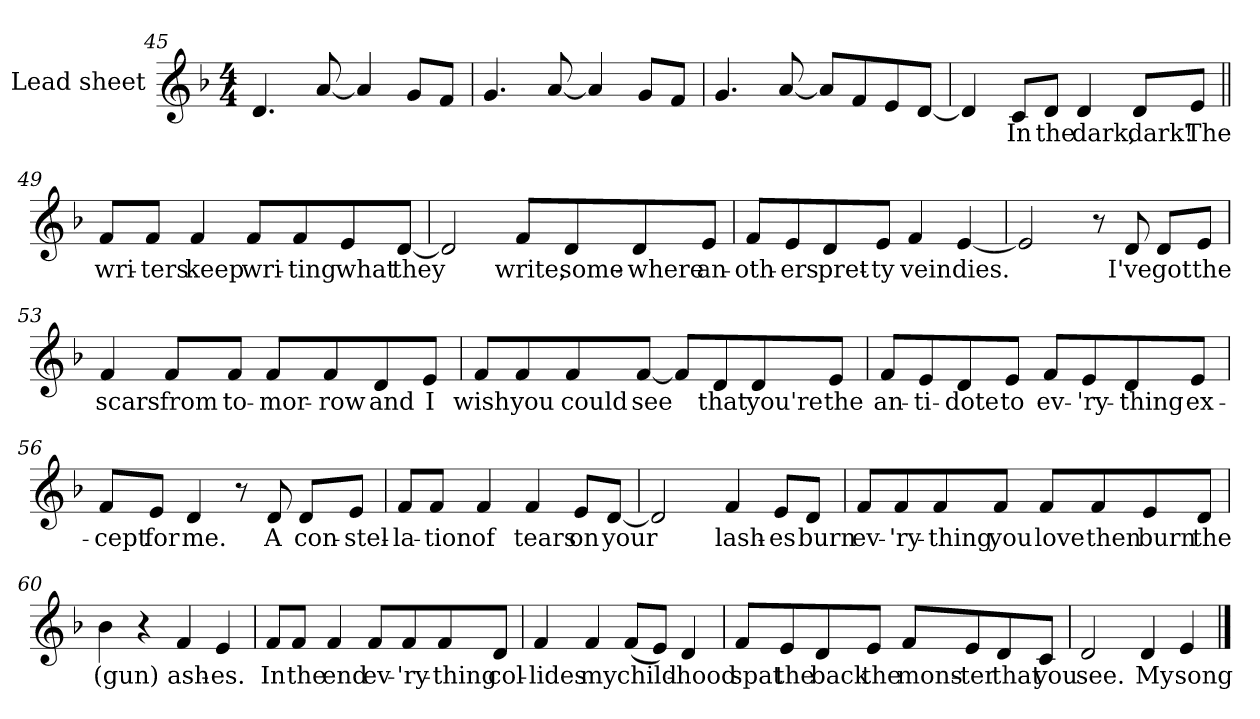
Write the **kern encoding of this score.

**kern	**text
*part1	*part1
*staff1	*staff1
*I"Lead sheet	*
*clefG2	*
*k[b-]	*
*F:	*
*M4/4	*
=45	=45
4.d	.
[8a	.
4a]	.
8gL	.
8fJ	.
=46	=46
4.g	.
[8a	.
4a]	.
8gL	.
8fJ	.
=47	=47
4.g	.
[8a	.
8aL]	.
8f	.
8e	.
[8dJ	.
!!LO:LB:g=z
=48	=48
4d]	.
!	!LO:LY:b:color=#008000
8cL	In
!	!LO:LY:b:color=#008000
8dJ	the
!	!LO:LY:b:color=#008000
4d	dark,
!	!LO:LY:b:color=#008000
8dL	dark!
!	!LO:LY:b:color=#0000FF
8eJ	The
=49||	=49||
!	!LO:LY:b:color=#0000FF
8fL	wri-
!	!LO:LY:b:color=#0000FF
8fJ	-ters
!	!LO:LY:b:color=#0000FF
4f	keep
!	!LO:LY:b:color=#0000FF
8fL	wri-
!	!LO:LY:b:color=#0000FF
8f	-ting
!	!LO:LY:b:color=#0000FF
8e	what
!	!LO:LY:b:color=#0000FF
[8dJ	they
=50	=50
2d]	.
!	!LO:LY:b:color=#0000FF
8fL	write,
!	!LO:LY:b:color=#0000FF
8d	some-
!	!LO:LY:b:color=#0000FF
8d	-where
!	!LO:LY:b:color=#0000FF
8eJ	an-
=51	=51
!	!LO:LY:b:color=#0000FF
8fL	-oth-
!	!LO:LY:b:color=#0000FF
8e	-ers
!	!LO:LY:b:color=#0000FF
8d	pret-
!	!LO:LY:b:color=#0000FF
8eJ	-ty
!	!LO:LY:b:color=#0000FF
4f	vein
!	!LO:LY:b:color=#0000FF
[4e	dies.
=52	=52
2e]	.
8r	.
!	!LO:LY:b:color=#0000FF
8d	I've
!	!LO:LY:b:color=#0000FF
8dL	got
!	!LO:LY:b:color=#0000FF
8eJ	the
=53	=53
!	!LO:LY:b:color=#0000FF
4f	scars
!	!LO:LY:b:color=#0000FF
8fL	from
!	!LO:LY:b:color=#0000FF
8fJ	to-
!	!LO:LY:b:color=#0000FF
8fL	-mor-
!	!LO:LY:b:color=#0000FF
8f	-row
!	!LO:LY:b:color=#0000FF
8d	and
!	!LO:LY:b:color=#0000FF
8eJ	I
=54	=54
!	!LO:LY:b:color=#0000FF
8fL	wish
!	!LO:LY:b:color=#0000FF
8f	you
!	!LO:LY:b:color=#0000FF
8f	could
!	!LO:LY:b:color=#0000FF
[8fJ	see
8fL]	.
!	!LO:LY:b:color=#0000FF
8d	that
!	!LO:LY:b:color=#0000FF
8d	you're
!	!LO:LY:b:color=#0000FF
8eJ	the
=55	=55
!	!LO:LY:b:color=#0000FF
8fL	an-
!	!LO:LY:b:color=#0000FF
8e	-ti-
!	!LO:LY:b:color=#0000FF
8d	-dote
!	!LO:LY:b:color=#0000FF
8eJ	to
!	!LO:LY:b:color=#0000FF
8fL	ev-
!	!LO:LY:b:color=#0000FF
8e	-'ry-
!	!LO:LY:b:color=#0000FF
8d	-thing
!	!LO:LY:b:color=#0000FF
8eJ	ex-
!!LO:LB:g=z
=56	=56
!	!LO:LY:b:color=#0000FF
8fL	-cept
!	!LO:LY:b:color=#0000FF
8eJ	for
!	!LO:LY:b:color=#0000FF
4d	me.
8r	.
!	!LO:LY:b:color=#0000FF
8d	A
!	!LO:LY:b:color=#0000FF
8dL	con-
!	!LO:LY:b:color=#0000FF
8eJ	-stel-
=57	=57
!	!LO:LY:b:color=#0000FF
8fL	-la-
!	!LO:LY:b:color=#0000FF
8fJ	-tion
!	!LO:LY:b:color=#0000FF
4f	of
!	!LO:LY:b:color=#0000FF
4f	tears
!	!LO:LY:b:color=#0000FF
8eL	on
!	!LO:LY:b:color=#0000FF
[8dJ	your
=58	=58
2d]	.
!	!LO:LY:b:color=#0000FF
4f	lash-
!	!LO:LY:b:color=#0000FF
8eL	-es
!	!LO:LY:b:color=#0000FF
8dJ	burn
=59	=59
!	!LO:LY:b:color=#0000FF
8fL	ev-
!	!LO:LY:b:color=#0000FF
8f	-'ry-
!	!LO:LY:b:color=#0000FF
8f	-thing
!	!LO:LY:b:color=#0000FF
8fJ	you
!	!LO:LY:b:color=#0000FF
8fL	love
!	!LO:LY:b:color=#0000FF
8f	then
!	!LO:LY:b:color=#0000FF
8e	burn
!	!LO:LY:b:color=#0000FF
8dJ	the
=60	=60
!	!LO:LY:b:color=#0000FF
4b-	(gun)
4r	.
!	!LO:LY:b:color=#0000FF
4f	ash-
!	!LO:LY:b:color=#0000FF
4e	-es.
=61	=61
!	!LO:LY:b:color=#0000FF
8fL	In
!	!LO:LY:b:color=#0000FF
8fJ	the
!	!LO:LY:b:color=#0000FF
4f	end
!	!LO:LY:b:color=#0000FF
8fL	ev-
!	!LO:LY:b:color=#0000FF
8f	-'ry-
!	!LO:LY:b:color=#0000FF
8f	-thing
!	!LO:LY:b:color=#0000FF
8dJ	col-
=62	=62
!	!LO:LY:b:color=#0000FF
4f	-lides
!	!LO:LY:b:color=#0000FF
4f	my
!	!LO:LY:b:color=#0000FF
(8fL	child-
8eJ)	.
!	!LO:LY:b:color=#0000FF
4d	-hood
=63	=63
!	!LO:LY:b:color=#0000FF
8fL	spat
!	!LO:LY:b:color=#0000FF
8e	the
!	!LO:LY:b:color=#0000FF
8d	back
!	!LO:LY:b:color=#0000FF
8eJ	the
!	!LO:LY:b:color=#0000FF
8fL	mons-
!	!LO:LY:b:color=#0000FF
8e	-ter
!	!LO:LY:b:color=#0000FF
8d	that
!	!LO:LY:b:color=#0000FF
8cJ	you
=64	=64
!	!LO:LY:b:color=#0000FF
2d	see.
!	!LO:LY:b:color=#408080
4d	My
!	!LO:LY:b:color=#408080
4e	song
==	==
*-	*-
